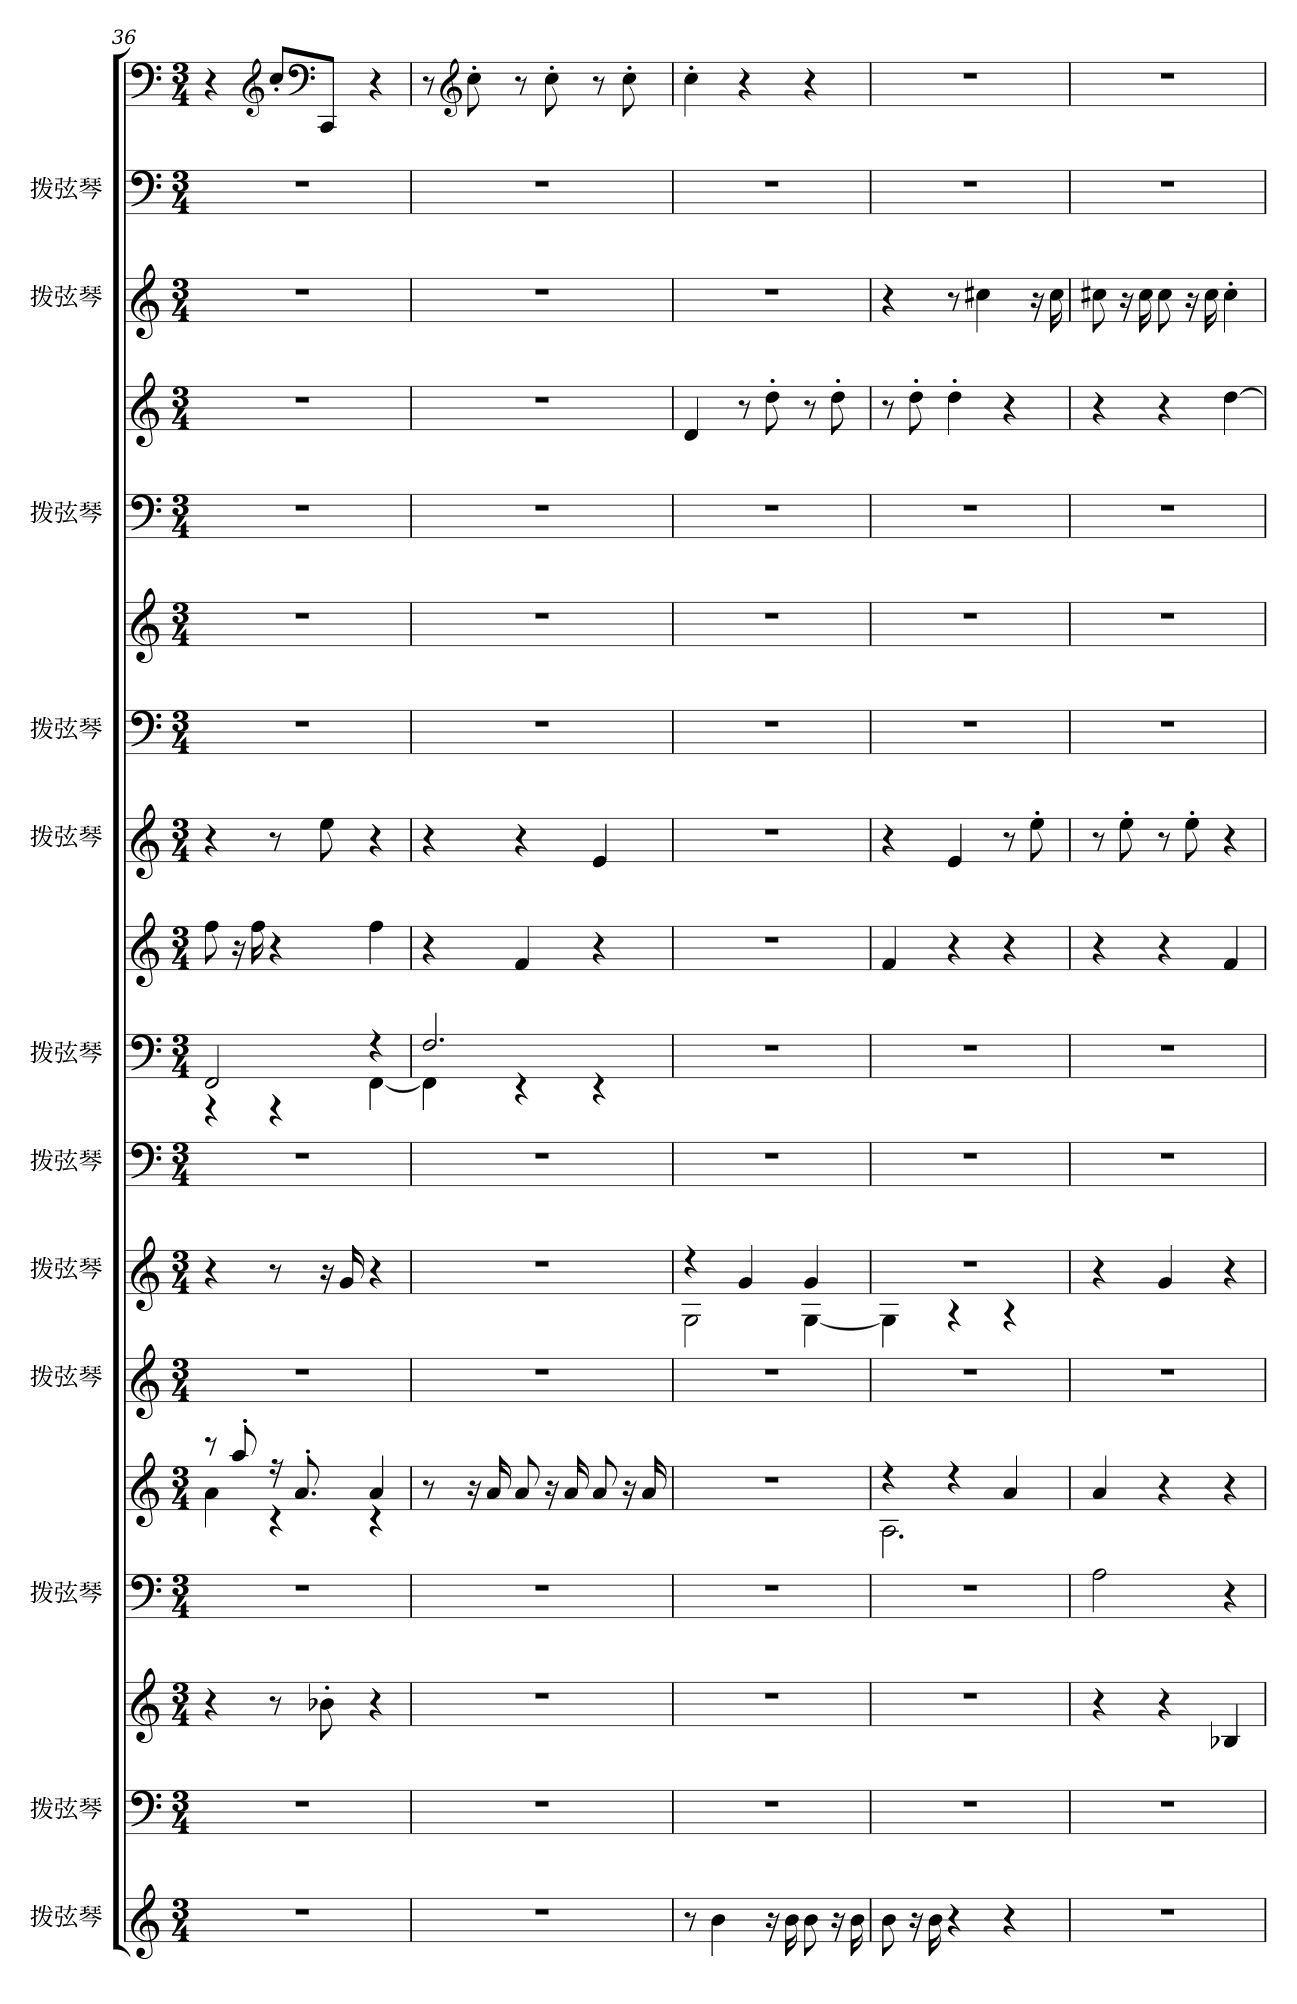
**kern	**kern	**kern	**kern	**kern	**kern	**kern	**kern	**kern	**kern	**kern	**kern	**kern	**kern	**kern	**kern	**kern	**kern
*part12	*part11	*part11	*part10	*part10	*part9	*part8	*part7	*part6	*part6	*part5	*part4	*part4	*part3	*part3	*part2	*part1	*part1
*staff18	*staff17	*staff16	*staff15	*staff14	*staff13	*staff12	*staff11	*staff10	*staff9	*staff8	*staff7	*staff6	*staff5	*staff4	*staff3	*staff2	*staff1
*I"拨弦琴	*I"拨弦琴	*	*I"拨弦琴	*	*I"拨弦琴	*I"拨弦琴	*I"拨弦琴	*I"拨弦琴	*	*I"拨弦琴	*I"拨弦琴	*	*I"拨弦琴	*	*I"拨弦琴	*I"拨弦琴	*
!!LO:PB:g=z
*clefG2	*clefF4	*clefG2	*clefF4	*clefG2	*clefG2	*clefG2	*clefF4	*clefF4	*clefG2	*clefG2	*clefF4	*clefG2	*clefF4	*clefG2	*clefG2	*clefF4	*clefF4
*k[]	*k[]	*k[]	*k[]	*k[]	*k[]	*k[]	*k[]	*k[]	*k[]	*k[]	*k[]	*k[]	*k[]	*k[]	*k[]	*k[]	*k[]
*M3/4	*M3/4	*M3/4	*M3/4	*M3/4	*M3/4	*M3/4	*M3/4	*M3/4	*M3/4	*M3/4	*M3/4	*M3/4	*M3/4	*M3/4	*M3/4	*M3/4	*M3/4
=36	=36	=36	=36	=36	=36	=36	=36	=36	=36	=36	=36	=36	=36	=36	=36	=36	=36
*	*	*	*	*^	*	*	*	*^	*	*	*	*	*	*	*	*	*
2.r	2.r	4r	2.r	8r	4a\	2.r	4r	2.r	2FF/	4r	8ff\	4r	2.r	2.r	2.r	2.r	2.r	2.r	4r
.	.	.	.	8aa'/	.	.	.	.	.	.	16r	.	.	.	.	.	.	.	.
.	.	.	.	.	.	.	.	.	.	.	16ff\	.	.	.	.	.	.	.	.
*	*	*	*	*	*	*	*	*	*	*	*	*	*	*	*	*	*	*	*clefG2
.	.	8r	.	16r	4r	.	8r	.	.	4r	4r	8r	.	.	.	.	.	.	8cc'/L
.	.	.	.	8.a'/	.	.	.	.	.	.	.	.	.	.	.	.	.	.	.
*	*	*	*	*	*	*	*	*	*	*	*	*	*	*	*	*	*	*	*clefF4
.	.	8b-X'\	.	.	.	.	16r	.	.	.	.	8ee\	.	.	.	.	.	.	8CC/J
.	.	.	.	.	.	.	16g/	.	.	.	.	.	.	.	.	.	.	.	.
.	.	4r	.	4a/	4r	.	4r	.	4r	[4FF\	4ff\	4r	.	.	.	.	.	.	4r
*	*	*	*	*v	*v	*	*	*	*	*	*	*	*	*	*	*	*	*	*
=37	=37	=37	=37	=37	=37	=37	=37	=37	=37	=37	=37	=37	=37	=37	=37	=37	=37	=37
2.r	2.r	2.r	2.r	8r	2.r	2.r	2.r	2.F/	4FF\]	4r	4r	2.r	2.r	2.r	2.r	2.r	2.r	8r
*	*	*	*	*	*	*	*	*	*	*	*	*	*	*	*	*	*	*clefG2
.	.	.	.	16r	.	.	.	.	.	.	.	.	.	.	.	.	.	8cc'\
.	.	.	.	16a/	.	.	.	.	.	.	.	.	.	.	.	.	.	.
.	.	.	.	8a/	.	.	.	.	4r	4f/	4r	.	.	.	.	.	.	8r
.	.	.	.	16r	.	.	.	.	.	.	.	.	.	.	.	.	.	8cc'\
.	.	.	.	16a/	.	.	.	.	.	.	.	.	.	.	.	.	.	.
.	.	.	.	8a/	.	.	.	.	4r	4r	4e/	.	.	.	.	.	.	8r
.	.	.	.	16r	.	.	.	.	.	.	.	.	.	.	.	.	.	8cc'\
.	.	.	.	16a/	.	.	.	.	.	.	.	.	.	.	.	.	.	.
*	*	*	*	*	*	*	*	*v	*v	*	*	*	*	*	*	*	*	*
=38	=38	=38	=38	=38	=38	=38	=38	=38	=38	=38	=38	=38	=38	=38	=38	=38	=38
*	*	*	*	*	*	*^	*	*	*	*	*	*	*	*	*	*	*
8r	2.r	2.r	2.r	2.r	2.r	4r	2G\	2.r	2.r	2.r	2.r	2.r	2.r	2.r	4d/	2.r	2.r	4cc'\
4b\	.	.	.	.	.	.	.	.	.	.	.	.	.	.	.	.	.	.
.	.	.	.	.	.	4g/	.	.	.	.	.	.	.	.	8r	.	.	4r
16r	.	.	.	.	.	.	.	.	.	.	.	.	.	.	8dd'\	.	.	.
16b\	.	.	.	.	.	.	.	.	.	.	.	.	.	.	.	.	.	.
8b\	.	.	.	.	.	4g/	[4G\	.	.	.	.	.	.	.	8r	.	.	4r
16r	.	.	.	.	.	.	.	.	.	.	.	.	.	.	8dd'\	.	.	.
16b\	.	.	.	.	.	.	.	.	.	.	.	.	.	.	.	.	.	.
=39	=39	=39	=39	=39	=39	=39	=39	=39	=39	=39	=39	=39	=39	=39	=39	=39	=39	=39
*	*	*	*	*^	*	*	*	*	*	*	*	*	*	*	*	*	*	*
8b\	2.r	2.r	2.r	4r	2.A\	2.r	2.r	4G\]	2.r	2.r	4f/	4r	2.r	2.r	2.r	8r	4r	2.r	2.r
16r	.	.	.	.	.	.	.	.	.	.	.	.	.	.	.	8dd'\	.	.	.
16b\	.	.	.	.	.	.	.	.	.	.	.	.	.	.	.	.	.	.	.
4r	.	.	.	4r	.	.	.	4r	.	.	4r	4e/	.	.	.	4dd'\	8r	.	.
.	.	.	.	.	.	.	.	.	.	.	.	.	.	.	.	.	4cc#X\	.	.
4r	.	.	.	4a/	.	.	.	4r	.	.	4r	8r	.	.	.	4r	.	.	.
.	.	.	.	.	.	.	.	.	.	.	.	8ee'\	.	.	.	.	16r	.	.
.	.	.	.	.	.	.	.	.	.	.	.	.	.	.	.	.	16cc#\	.	.
*	*	*	*	*v	*v	*	*v	*v	*	*	*	*	*	*	*	*	*	*	*
!!LO:PB:g=z
=40	=40	=40	=40	=40	=40	=40	=40	=40	=40	=40	=40	=40	=40	=40	=40	=40	=40
2.r	2.r	4r	2A\	4a/	2.r	4r	2.r	2.r	4r	8r	2.r	2.r	2.r	4r	8cc#X\	2.r	2.r
.	.	.	.	.	.	.	.	.	.	8ee'\	.	.	.	.	16r	.	.
.	.	.	.	.	.	.	.	.	.	.	.	.	.	.	16cc#\	.	.
.	.	4r	.	4r	.	4g/	.	.	4r	8r	.	.	.	4r	8cc#\	.	.
.	.	.	.	.	.	.	.	.	.	8ee'\	.	.	.	.	16r	.	.
.	.	.	.	.	.	.	.	.	.	.	.	.	.	.	16cc#\	.	.
.	.	4B-X/	4r	4r	.	4r	.	.	4f/	4r	.	.	.	[4dd\	4cc#'\	.	.
=	=	=	=	=	=	=	=	=	=	=	=	=	=	=	=	=	=
*-	*-	*-	*-	*-	*-	*-	*-	*-	*-	*-	*-	*-	*-	*-	*-	*-	*-
